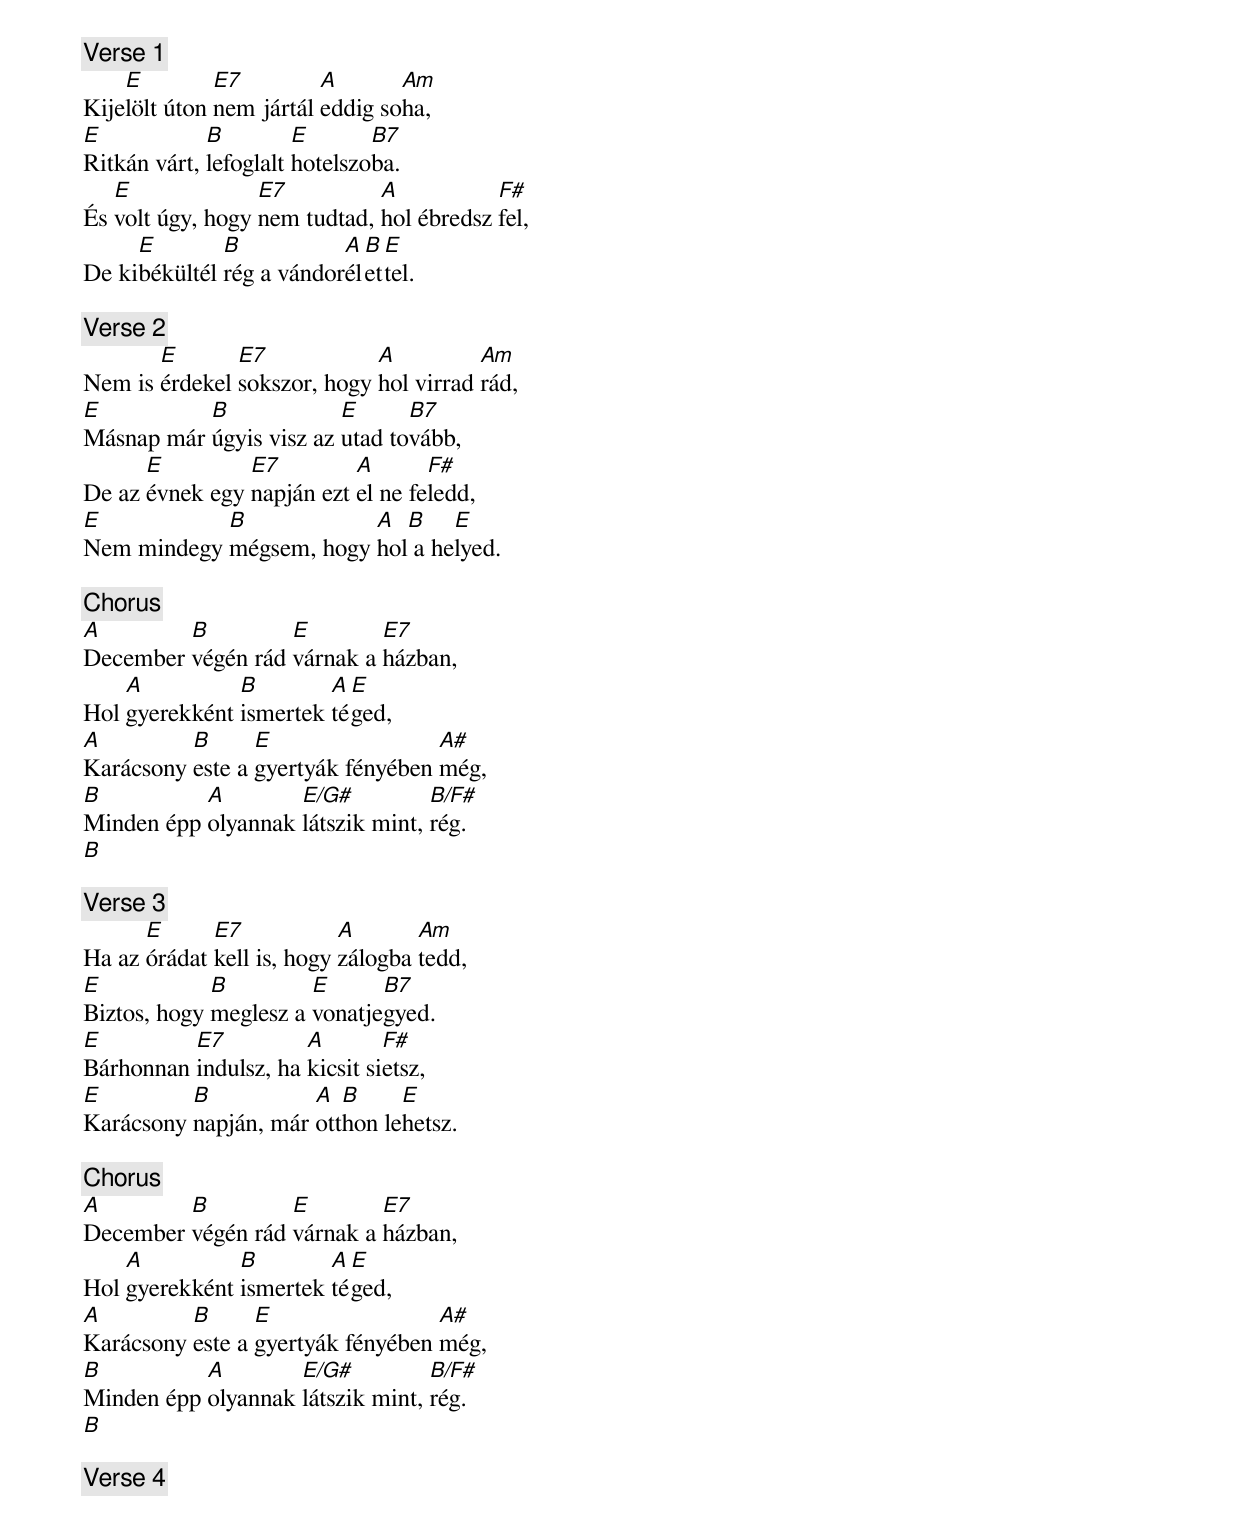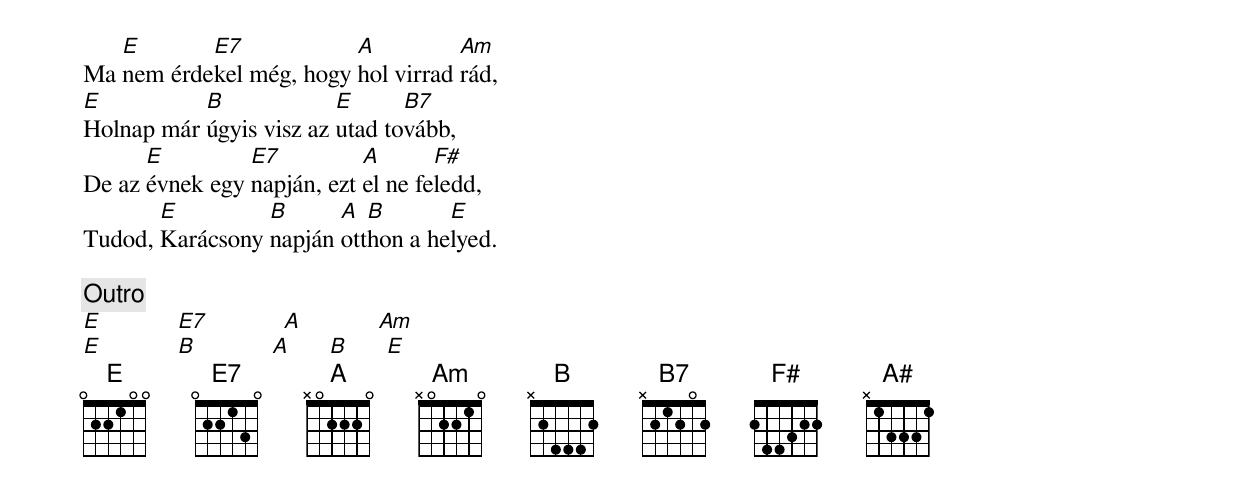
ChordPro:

{c: Verse 1}
Kije[E]lölt úton [E7]nem jártál [A]eddig so[Am]ha,
[E]Ritkán várt, [B]lefoglalt [E]hotelszo[B7]ba.
És [E]volt úgy, hogy [E7]nem tudtad, [A]hol ébredsz [F#]fel,
De ki[E]békültél [B]rég a vándor[A]él[B]et[E]tel.

{c: Verse 2}
Nem is [E]érdekel [E7]sokszor, hogy [A]hol virrad [Am]rád,
[E]Másnap már [B]úgyis visz az [E]utad to[B7]vább,
De az [E]évnek egy [E7]napján ezt [A]el ne fe[F#]ledd,
[E]Nem mindegy [B]mégsem, hogy [A]hol[B] a he[E]lyed.

{c: Chorus}
[A]December [B]végén rád [E]várnak a [E7]házban,
Hol [A]gyerekként [B]ismertek [A]té[E]ged,
[A]Karácsony [B]este a [E]gyertyák fényében [A#]még,
[B]Minden épp [A]olyannak [E/G#]látszik mint, [B/F#]rég.
[B]

{c: Verse 3}
Ha az [E]órádat [E7]kell is, hogy [A]zálogba [Am]tedd,
[E]Biztos, hogy [B]meglesz a [E]vonatje[B7]gyed.
[E]Bárhonnan [E7]indulsz, ha [A]kicsit si[F#]etsz,
[E]Karácsony [B]napján, már [A]ott[B]hon le[E]hetsz.

{c: Chorus}
[A]December [B]végén rád [E]várnak a [E7]házban,
Hol [A]gyerekként [B]ismertek [A]té[E]ged,
[A]Karácsony [B]este a [E]gyertyák fényében [A#]még,
[B]Minden épp [A]olyannak [E/G#]látszik mint, [B/F#]rég.
[B]

{c: Verse 4}
Ma [E]nem érde[E7]kel még, hogy [A]hol virrad [Am]rád,
[E]Holnap már [B]úgyis visz az [E]utad to[B7]vább,
De az [E]évnek egy [E7]napján, ezt [A]el ne fe[F#]ledd,
Tudod, [E]Karácsony [B]napján [A]ott[B]hon a he[E]lyed.

{c: Outro}
[E]            [E7]            [A]            [Am]
[E]            [B]            [A]      [B]      [E]
